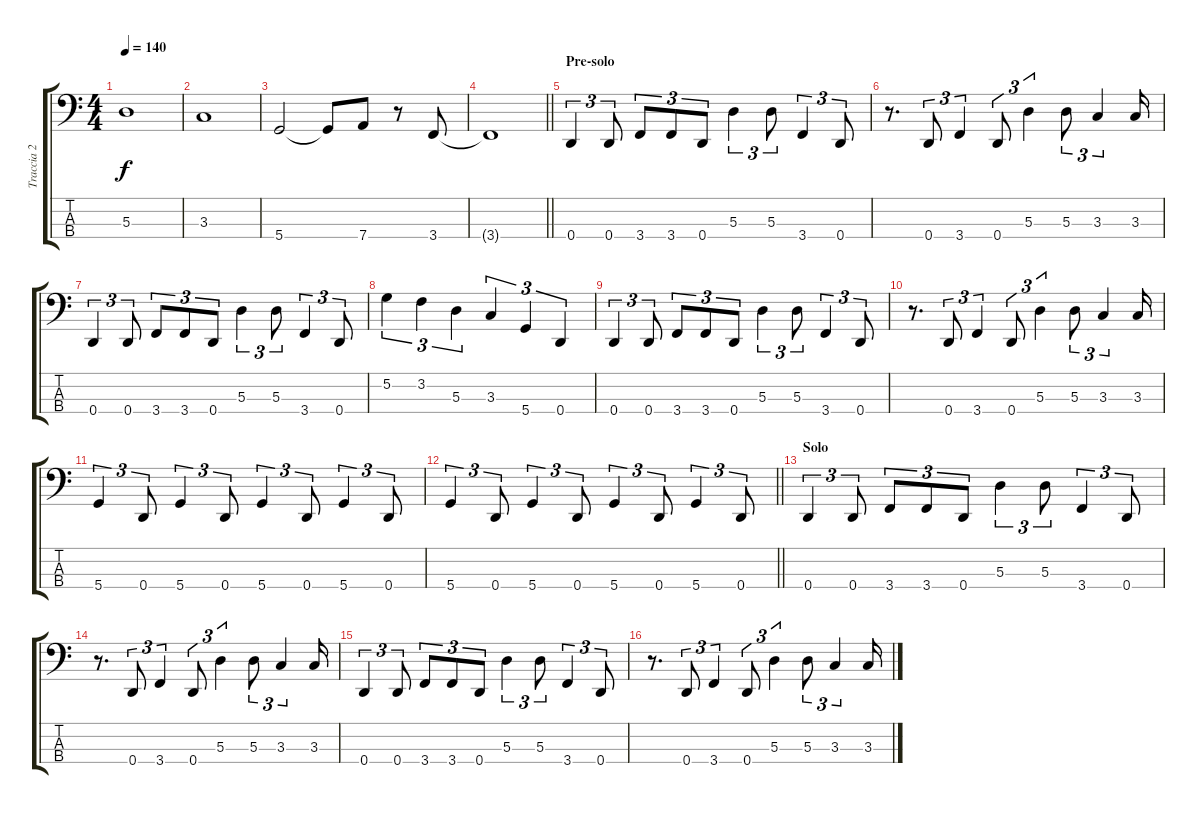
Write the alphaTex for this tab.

\track ("Traccia 2" "Traccia 2") {instrument slapbass1}
\staff {score tabs}
\tuning (G2 D2 A1 D1) {hide}
\ts (4 4)
\tempo 140
\clef f4
\ks c
5.3.1{dy f} |
3.3.1 |
5.4.2 5.4{t}.8 7.4.8 r.8 3.4.8 |
\barLineRight lightlight
3.4{t}.1 |
\section ("" "Pre-solo")
0.4.4{tu (3 2)} 0.4.8{tu (3 2)} 3.4.8{tu (3 2)} 3.4.8{tu (3 2)} 0.4.8{tu (3 2)} 5.3.4{tu (3 2)} 5.3.8{tu (3 2)} 3.4.4{tu (3 2)} 0.4.8{tu (3 2)} |
r.8{d} 0.4.8{tu (3 2)} 3.4.4{tu (3 2)} 0.4.8{tu (3 2)} 5.3.4{tu (3 2)} 5.3.8{tu (3 2)} 3.3.4{tu (3 2)} 3.3.16 |
0.4.4{tu (3 2)} 0.4.8{tu (3 2)} 3.4.8{tu (3 2)} 3.4.8{tu (3 2)} 0.4.8{tu (3 2)} 5.3.4{tu (3 2)} 5.3.8{tu (3 2)} 3.4.4{tu (3 2)} 0.4.8{tu (3 2)} |
5.2.4{tu (3 2)} 3.2.4{tu (3 2)} 5.3.4{tu (3 2)} 3.3.4{tu (3 2)} 5.4.4{tu (3 2)} 0.4.4{tu (3 2)} |
0.4.4{tu (3 2)} 0.4.8{tu (3 2)} 3.4.8{tu (3 2)} 3.4.8{tu (3 2)} 0.4.8{tu (3 2)} 5.3.4{tu (3 2)} 5.3.8{tu (3 2)} 3.4.4{tu (3 2)} 0.4.8{tu (3 2)} |
r.8{d} 0.4.8{tu (3 2)} 3.4.4{tu (3 2)} 0.4.8{tu (3 2)} 5.3.4{tu (3 2)} 5.3.8{tu (3 2)} 3.3.4{tu (3 2)} 3.3.16 |
5.4.4{tu (3 2)} 0.4.8{tu (3 2)} 5.4.4{tu (3 2)} 0.4.8{tu (3 2)} 5.4.4{tu (3 2)} 0.4.8{tu (3 2)} 5.4.4{tu (3 2)} 0.4.8{tu (3 2)} |
\barLineRight lightlight
5.4.4{tu (3 2)} 0.4.8{tu (3 2)} 5.4.4{tu (3 2)} 0.4.8{tu (3 2)} 5.4.4{tu (3 2)} 0.4.8{tu (3 2)} 5.4.4{tu (3 2)} 0.4.8{tu (3 2)} |
\section ("" "Solo")
0.4.4{tu (3 2)} 0.4.8{tu (3 2)} 3.4.8{tu (3 2)} 3.4.8{tu (3 2)} 0.4.8{tu (3 2)} 5.3.4{tu (3 2)} 5.3.8{tu (3 2)} 3.4.4{tu (3 2)} 0.4.8{tu (3 2)} |
r.8{d} 0.4.8{tu (3 2)} 3.4.4{tu (3 2)} 0.4.8{tu (3 2)} 5.3.4{tu (3 2)} 5.3.8{tu (3 2)} 3.3.4{tu (3 2)} 3.3.16 |
0.4.4{tu (3 2)} 0.4.8{tu (3 2)} 3.4.8{tu (3 2)} 3.4.8{tu (3 2)} 0.4.8{tu (3 2)} 5.3.4{tu (3 2)} 5.3.8{tu (3 2)} 3.4.4{tu (3 2)} 0.4.8{tu (3 2)} |
r.8{d} 0.4.8{tu (3 2)} 3.4.4{tu (3 2)} 0.4.8{tu (3 2)} 5.3.4{tu (3 2)} 5.3.8{tu (3 2)} 3.3.4{tu (3 2)} 3.3.16
